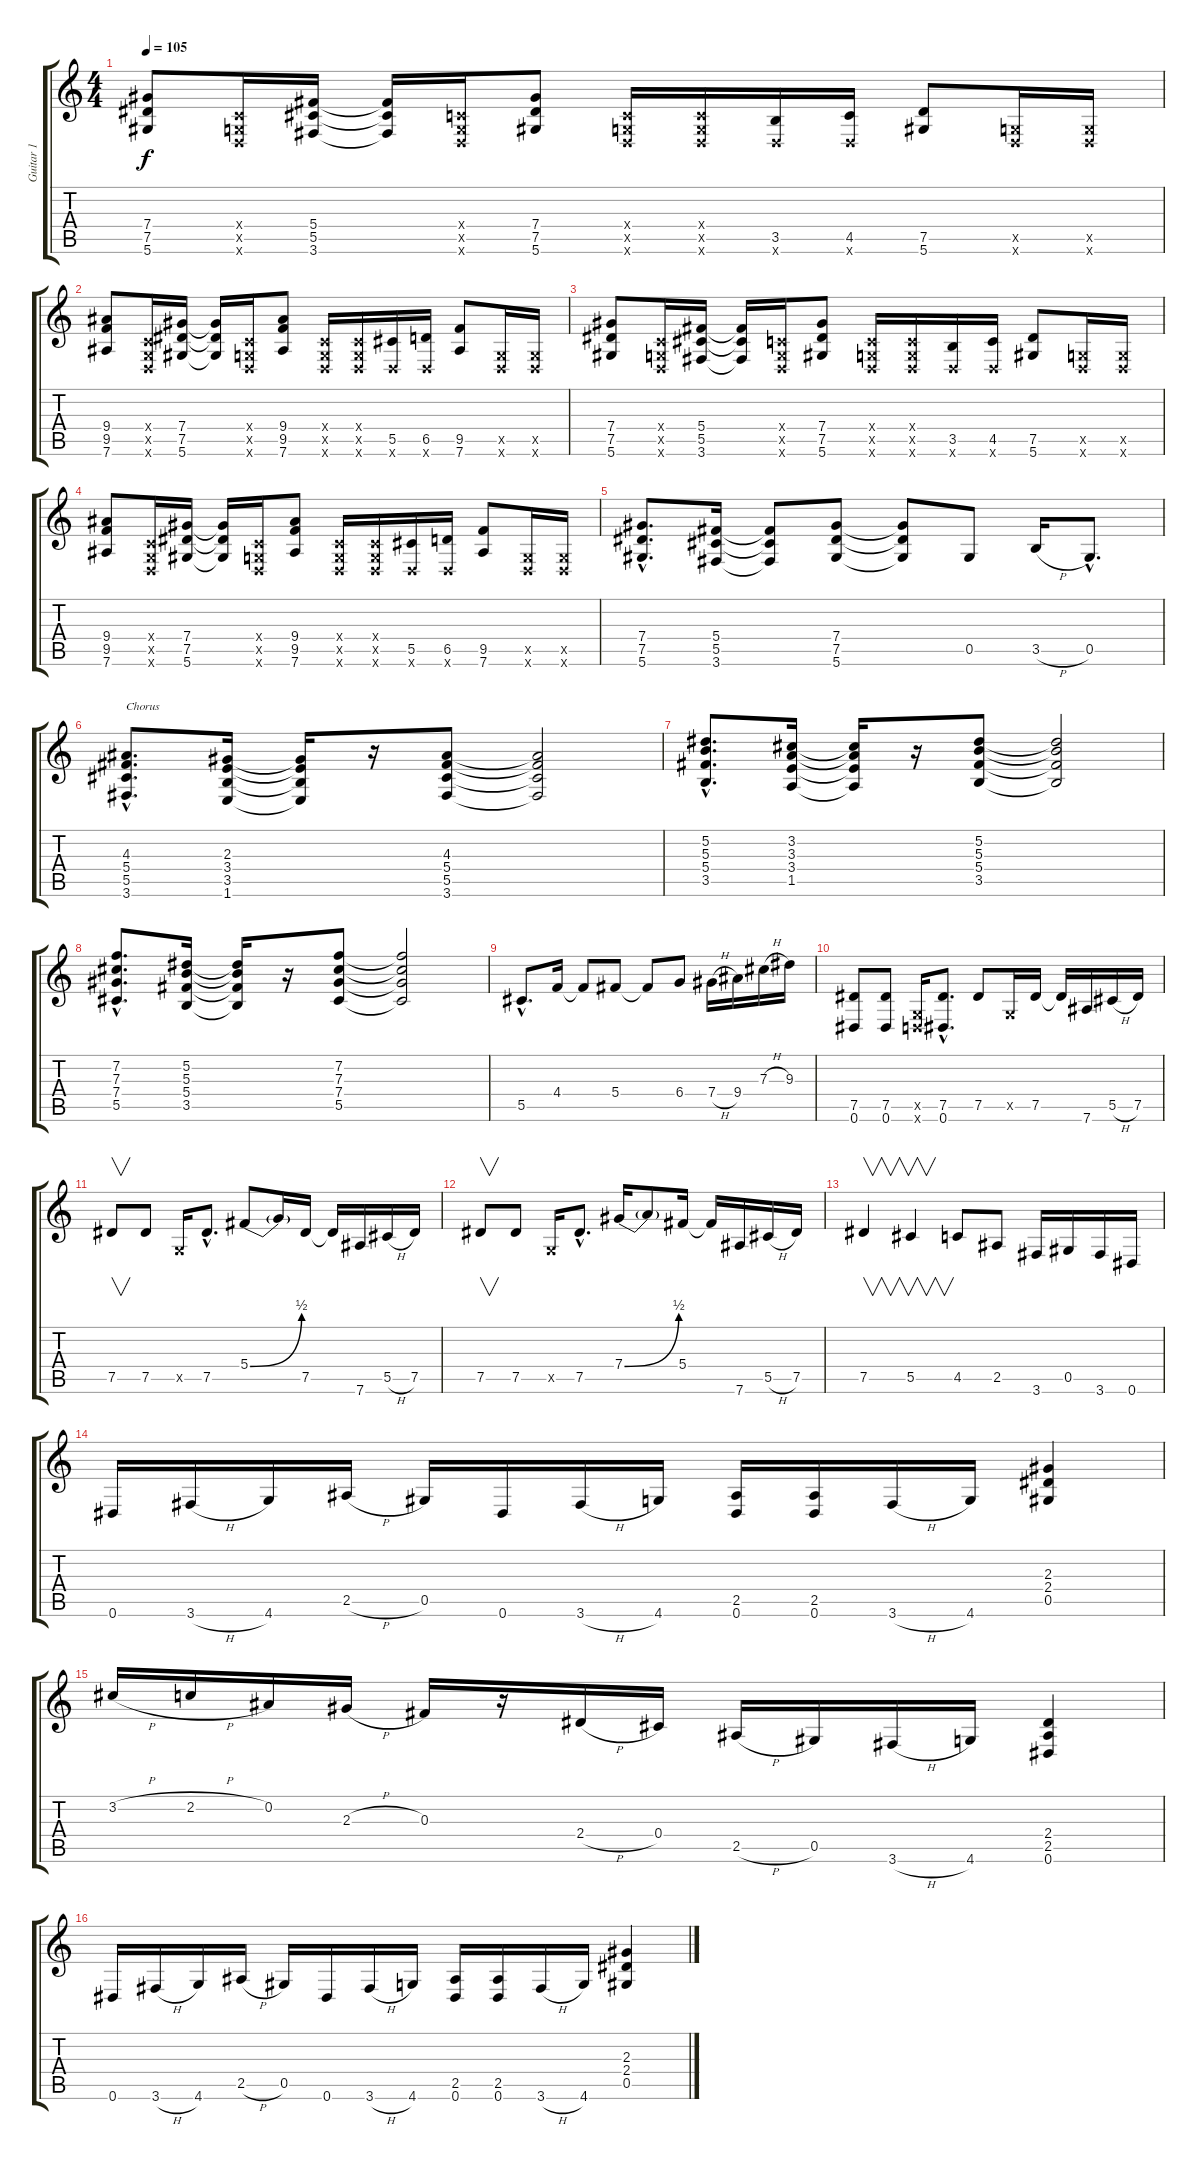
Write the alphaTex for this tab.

\track ("Guitar 1" "Guitar 1") {instrument distortionguitar}
\staff {score tabs}
\tuning (Eb4 Bb3 Gb3 Db3 Ab2 Eb2) {hide}
\ts (4 4)
\tempo 105
\clef g2
\ks c
(7.4 7.5 5.6).8{dy f} (-1.4{x} -1.5{x} -1.6{x}).16 (5.4 5.5 3.6).16 (5.4{t} 5.5{t} 3.6{t}).16 (-1.4{x} -1.5{x} -1.6{x}).16 (7.4 7.5 5.6).8 (-1.4{x} -1.5{x} -1.6{x}).16 (-1.4{x} -1.5{x} -1.6{x}).16 (3.5 -1.6{x}).16 (4.5 -1.6{x}).16 (7.5 5.6).8 (-1.5{x} -1.6{x}).16 (-1.5{x} -1.6{x}).16 |
(9.4 9.5 7.6).8 (-1.4{x} -1.5{x} -1.6{x}).16 (7.4 7.5 5.6).16 (7.4{t} 7.5{t} 5.6{t}).16 (-1.4{x} -1.5{x} -1.6{x}).16 (9.4 9.5 7.6).8 (-1.4{x} -1.5{x} -1.6{x}).16 (-1.4{x} -1.5{x} -1.6{x}).16 (5.5 -1.6{x}).16 (6.5 -1.6{x}).16 (9.5 7.6).8 (-1.5{x} -1.6{x}).16 (-1.5{x} -1.6{x}).16 |
(7.4 7.5 5.6).8 (-1.4{x} -1.5{x} -1.6{x}).16 (5.4 5.5 3.6).16 (5.4{t} 5.5{t} 3.6{t}).16 (-1.4{x} -1.5{x} -1.6{x}).16 (7.4 7.5 5.6).8 (-1.4{x} -1.5{x} -1.6{x}).16 (-1.4{x} -1.5{x} -1.6{x}).16 (3.5 -1.6{x}).16 (4.5 -1.6{x}).16 (7.5 5.6).8 (-1.5{x} -1.6{x}).16 (-1.5{x} -1.6{x}).16 |
(9.4 9.5 7.6).8 (-1.4{x} -1.5{x} -1.6{x}).16 (7.4 7.5 5.6).16 (7.4{t} 7.5{t} 5.6{t}).16 (-1.4{x} -1.5{x} -1.6{x}).16 (9.4 9.5 7.6).8 (-1.4{x} -1.5{x} -1.6{x}).16 (-1.4{x} -1.5{x} -1.6{x}).16 (5.5 -1.6{x}).16 (6.5 -1.6{x}).16 (9.5 7.6).8 (-1.5{x} -1.6{x}).16 (-1.5{x} -1.6{x}).16 |
(7.4{hac} 7.5{hac} 5.6{hac}).8{d} (5.4 5.5 3.6).16 (5.4{t} 5.5{t} 3.6{t}).8 (7.4 7.5 5.6).8 (7.4{t} 7.5{t} 5.6{t}).8 0.5.8 3.5{h}.16 0.5{hac}.8{d} |
(4.3{hac} 5.4{hac} 5.5{hac} 3.6{hac}).8{d txt "Chorus"} (2.3 3.4 3.5 1.6).16 (2.3{t} 3.4{t} 3.5{t} 1.6{t}).16 r.16 (4.3 5.4 5.5 3.6).8 (4.3{t} 5.4{t} 5.5{t} 3.6{t}).2 |
(5.2{hac} 5.3{hac} 5.4{hac} 3.5{hac}).8{d} (3.2 3.3 3.4 1.5).16 (3.2{t} 3.3{t} 3.4{t} 1.5{t}).16 r.16 (5.2 5.3 5.4 3.5).8 (5.2{t} 5.3{t} 5.4{t} 3.5{t}).2 |
(7.2{hac} 7.3{hac} 7.4{hac} 5.5{hac}).8{d} (5.2 5.3 5.4 3.5).16 (5.2{t} 5.3{t} 5.4{t} 3.5{t}).16 r.16 (7.2 7.3 7.4 5.5).8 (7.2{t} 7.3{t} 7.4{t} 5.5{t}).2 |
5.5{hac}.8{d} 4.4.16 4.4{t}.8 5.4.8 5.4{t}.8 6.4.8 7.4{h}.16 9.4.16 7.3{h}.16 9.3.16 |
(7.5 0.6).8 (7.5 0.6).8 (-1.5{x} -1.6{x}).16 (7.5{hac} 0.6{hac}).8{d} 7.5.8 -1.5{x}.16 7.5.16 7.5{t}.16 7.6.16 5.5{h}.16 7.5.16 |
7.5.8{v} 7.5.8 -1.5{x}.16 7.5{hac}.8{d} 5.4{be (bend 0 0 60 2)}.8 5.4{t}.16 7.5.16 7.5{t}.16 7.6.16 5.5{h}.16 7.5.16 |
7.5.8{v} 7.5.8 -1.5{x}.16 7.5{hac}.8{d} 7.4{be (bend 0 0 60 2)}.16 7.4{t}.8 5.4.16 5.4{t}.16 7.6.16 5.5{h}.16 7.5.16 |
7.5.4{v} 5.5.4{v} 4.5.8 2.5.8 3.6.16 0.5.16 3.6.16 0.6.16 |
0.6.16 3.6{h}.16 4.6.16 2.5{h}.16 0.5.16 0.6.16 3.6{h}.16 4.6.16 (2.5 0.6).16 (2.5 0.6).16 3.6{h}.16 4.6.16 (2.3 2.4 0.5).4 |
3.2{h}.16 2.2{h}.16 0.2.16 2.3{h}.16 0.3.16 r.16 2.4{h}.16 0.4.16 2.5{h}.16 0.5.16 3.6{h}.16 4.6.16 (2.4 2.5 0.6).4 |
0.6.16 3.6{h}.16 4.6.16 2.5{h}.16 0.5.16 0.6.16 3.6{h}.16 4.6.16 (2.5 0.6).16 (2.5 0.6).16 3.6{h}.16 4.6.16 (2.3 2.4 0.5).4
